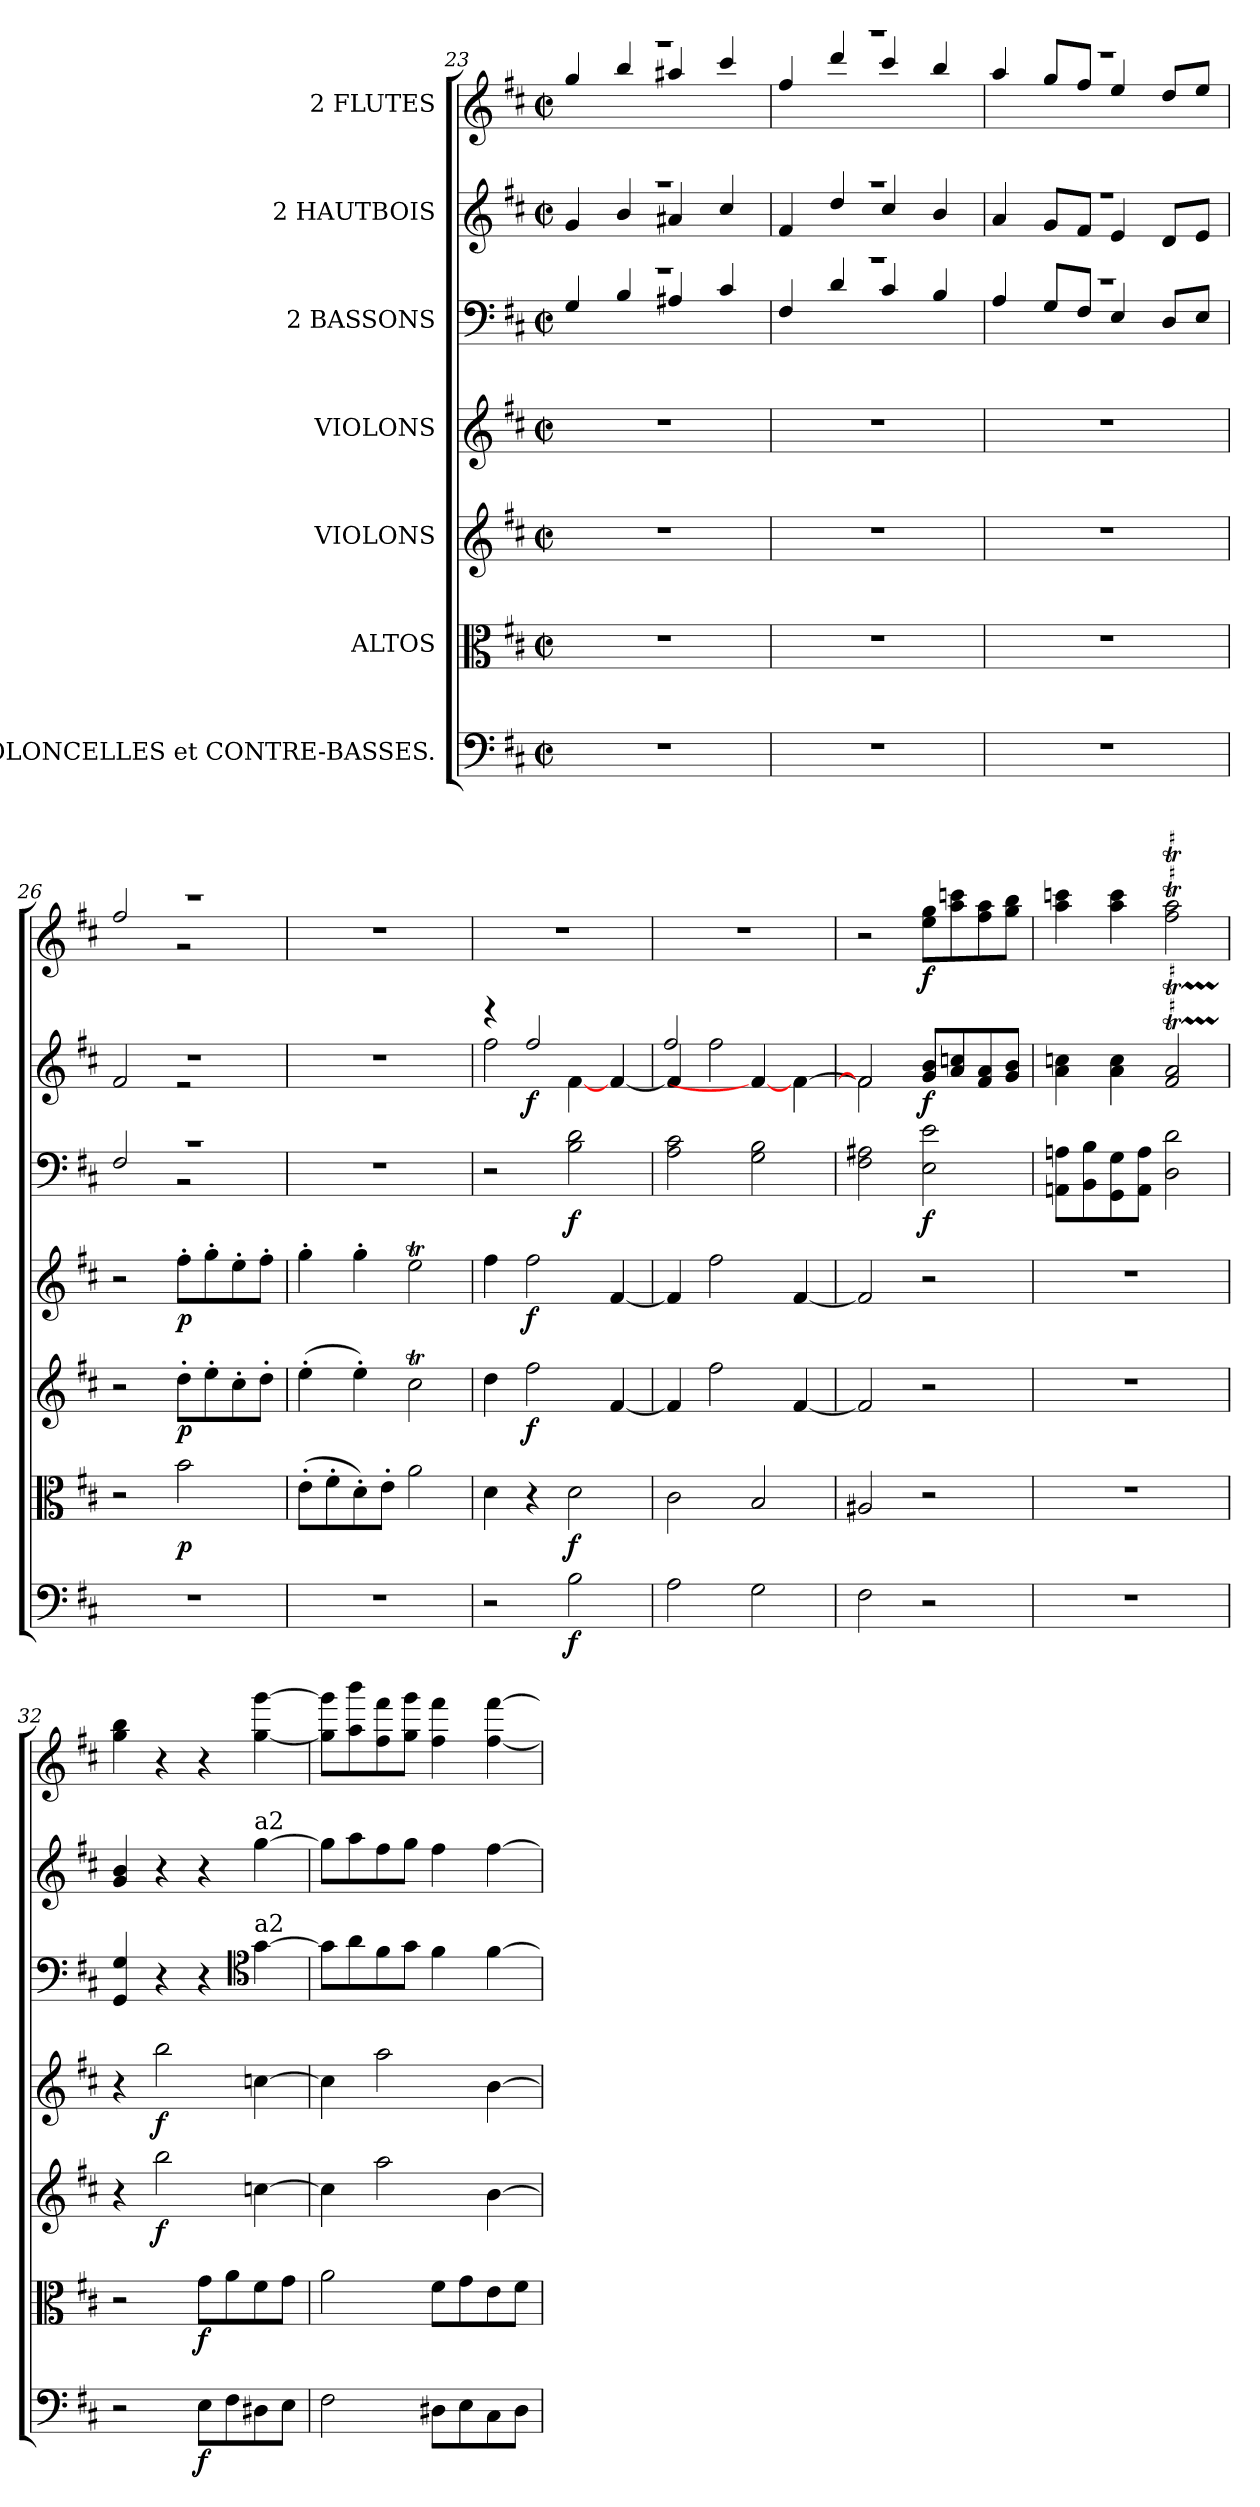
**kern	**dynam	**kern	**dynam	**kern	**dynam	**kern	**dynam	**kern	**dynam	**kern	**dynam	**kern	**dynam
*part7	*part7	*part6	*part6	*part5	*part5	*part4	*part4	*part3	*part3	*part2	*part2	*part1	*part1
*staff7	*staff7	*staff6	*staff6	*staff5	*staff5	*staff4	*staff4	*staff3	*staff3	*staff2	*staff2	*staff1	*staff1
*I"VIOLONCELLES et CONTRE-BASSES.	*	*I"ALTOS	*	*I"VIOLONS	*	*I"VIOLONS	*	*I"2 BASSONS	*	*I"2 HAUTBOIS	*	*I"2 FLUTES	*
*clefF4	*	*clefC3	*	*clefG2	*	*clefG2	*	*clefF4	*	*clefG2	*	*clefG2	*
*k[f#c#]	*	*k[f#c#]	*	*k[f#c#]	*	*k[f#c#]	*	*k[f#c#]	*	*k[f#c#]	*	*k[f#c#]	*
*D:	*	*D:	*	*D:	*	*D:	*	*D:	*	*D:	*	*D:	*
*M2/2	*	*M2/2	*	*M2/2	*	*M2/2	*	*M2/2	*	*M2/2	*	*M2/2	*
*met(c|)	*	*met(c|)	*	*met(c|)	*	*met(c|)	*	*met(c|)	*	*met(c|)	*	*met(c|)	*
=23	=23	=23	=23	=23	=23	=23	=23	=23	=23	=23	=23	=23	=23
*	*	*	*	*	*	*	*	*^	*	*^	*	*^	*
1r	.	1r	.	1r	.	1r	.	1r	4G/	.	1r	4g/	.	1r	4gg/	.
.	.	.	.	.	.	.	.	.	4B/	.	.	4b/	.	.	4bb/	.
.	.	.	.	.	.	.	.	.	4A#X/	.	.	4a#X/	.	.	4aa#X/	.
.	.	.	.	.	.	.	.	.	4c#/	.	.	4cc#/	.	.	4ccc#/	.
=24	=24	=24	=24	=24	=24	=24	=24	=24	=24	=24	=24	=24	=24	=24	=24	=24
1r	.	1r	.	1r	.	1r	.	1r	4F#/	.	1r	4f#/	.	1r	4ff#/	.
.	.	.	.	.	.	.	.	.	4d/	.	.	4dd/	.	.	4ddd/	.
.	.	.	.	.	.	.	.	.	4c#/	.	.	4cc#/	.	.	4ccc#/	.
.	.	.	.	.	.	.	.	.	4B/	.	.	4b/	.	.	4bb/	.
=25	=25	=25	=25	=25	=25	=25	=25	=25	=25	=25	=25	=25	=25	=25	=25	=25
1r	.	1r	.	1r	.	1r	.	1r	4A/	.	1r	4a/	.	1r	4aa/	.
.	.	.	.	.	.	.	.	.	8G/L	.	.	8g/L	.	.	8gg/L	.
.	.	.	.	.	.	.	.	.	8F#/J	.	.	8f#/J	.	.	8ff#/J	.
.	.	.	.	.	.	.	.	.	4E/	.	.	4e/	.	.	4ee/	.
.	.	.	.	.	.	.	.	.	8D/L	.	.	8d/L	.	.	8dd/L	.
.	.	.	.	.	.	.	.	.	8E/J	.	.	8e/J	.	.	8ee/J	.
=26	=26	=26	=26	=26	=26	=26	=26	=26	=26	=26	=26	=26	=26	=26	=26	=26
1r	.	2r	.	2r	.	2r	.	1r	2F#/	.	1r	2f#/	.	1r	2ff#/	.
.	.	2b\	p	8dd'\L	p	8ff#'\L	p	.	2r	.	.	2r	.	.	2r	.
.	.	.	.	8ee'\	.	8gg'\	.	.	.	.	.	.	.	.	.	.
.	.	.	.	8cc#'\	.	8ee'\	.	.	.	.	.	.	.	.	.	.
.	.	.	.	8dd'\J	.	8ff#'\J	.	.	.	.	.	.	.	.	.	.
*	*	*	*	*	*	*	*	*v	*v	*	*	*	*	*v	*v	*
*	*	*	*	*	*	*	*	*	*	*v	*v	*	*	*
=27	=27	=27	=27	=27	=27	=27	=27	=27	=27	=27	=27	=27	=27
1r	.	(8e'\L	.	(4ee'\	.	4gg'\	.	1r	.	1r	.	1r	.
.	.	8f#'\	.	.	.	.	.	.	.	.	.	.	.
.	.	8d'\)	.	4ee'\)	.	4gg'\	.	.	.	.	.	.	.
.	.	8e'\J	.	.	.	.	.	.	.	.	.	.	.
.	.	2a\	.	2cc#t\	.	2eeT\	.	.	.	.	.	.	.
!!LO:PB:g=z
=28	=28	=28	=28	=28	=28	=28	=28	=28	=28	=28	=28	=28	=28
*	*	*	*	*	*	*	*	*	*	*^	*	*	*
2r	.	4d\	.	4dd\	.	4ff#\	.	2r	.	4r	2ff#\	.	1r	.
.	.	4r	.	2ff#\	f	2ff#\	f	.	.	2ff#/	.	f	.	.
2B\	f	2d\	f	.	.	.	.	2B\ 2d\	f	.	[4f#\	.	.	.
.	.	.	.	[4f#/	.	[4f#/	.	.	.	[4f#/	4ryy	.	.	.
=29	=29	=29	=29	=29	=29	=29	=29	=29	=29	=29	=29	=29	=29	=29
2A\	.	2c#\	.	4f#/]	.	4f#/]	.	2A\ 2c#\	.	4f#/]	2ff#/	.	1r	.
.	.	.	.	2ff#\	.	2ff#\	.	.	.	2ff#\	.	.	.	.
2G\	.	2B/	.	.	.	.	.	2G\ 2B\	.	.	4f#/_	.	.	.
.	.	.	.	[4f#/	.	[4f#/	.	.	.	[4f#\	4ryy	.	.	.
=30	=30	=30	=30	=30	=30	=30	=30	=30	=30	=30	=30	=30	=30	=30
2F#\	.	2A#X/	.	2f#/]	.	2f#/]	.	2F#\ 2A#X\	.	2f#/]	2f#\]	.	2r	.
2r	.	2r	.	2r	.	2r	.	2E\ 2e\	f	8g/ 8b/L	2ryy	f	8ee\ 8gg\L	f
.	.	.	.	.	.	.	.	.	.	8a/ 8ccn/	.	.	8aa\ 8cccn\	.
.	.	.	.	.	.	.	.	.	.	8f#/ 8a/	.	.	8ff#\ 8aa\	.
.	.	.	.	.	.	.	.	.	.	8g/ 8b/J	.	.	8gg\ 8bb\J	.
*	*	*	*	*	*	*	*	*	*	*v	*v	*	*	*
=31	=31	=31	=31	=31	=31	=31	=31	=31	=31	=31	=31	=31	=31
1r	.	1r	.	1r	.	1r	.	8AAn\ 8An\L	.	4a\ 4ccn\	.	4aa\ 4cccn\	.
.	.	.	.	.	.	.	.	8BB\ 8B\	.	.	.	.	.
.	.	.	.	.	.	.	.	8GG\ 8G\	.	4a\ 4cc\	.	4aa\ 4ccc\	.
.	.	.	.	.	.	.	.	8AA\ 8A\J	.	.	.	.	.
.	.	.	.	.	.	.	.	2D\ 2d\	.	2f#TT/ 2aTT/	.	2ff#T\ 2aaT\	.
=32	=32	=32	=32	=32	=32	=32	=32	=32	=32	=32	=32	=32	=32
2r	.	2r	.	4r	.	4r	.	4GG/ 4G/	.	4g/ 4b/	.	4gg\ 4bb\	.
.	.	.	.	2bb\	f	2bb\	f	4r	.	4r	.	4r	.
8E\L	f	8g\L	f	.	.	.	.	4r	.	4r	.	4r	.
8F#\	.	8a\	.	.	.	.	.	.	.	.	.	.	.
*	*	*	*	*	*	*	*	*clefC4	*	*	*	*	*
!	!	!	!	!	!	!	!	!	!	!LO:TX:t=a2	!	!	!
!	!	!	!	!	!	!	!	!LO:TX:t=a2	!	!	!	!	!
8D#X\	.	8f#\	.	[4ccn\	.	[4ccn\	.	[4g\	.	[4gg\	.	[4gg\ [4ggg\	.
8E\J	.	8g\J	.	.	.	.	.	.	.	.	.	.	.
=33	=33	=33	=33	=33	=33	=33	=33	=33	=33	=33	=33	=33	=33
2F#\	.	2a\	.	4cc\]	.	4cc\]	.	8g\L]	.	8gg\L]	.	8gg]\ 8ggg]\L	.
.	.	.	.	.	.	.	.	8a\	.	8aa\	.	8aa\ 8bbb\	.
.	.	.	.	2aa\	.	2aa\	.	8f#\	.	8ff#\	.	8ff#\ 8fff#\	.
.	.	.	.	.	.	.	.	8g\J	.	8gg\J	.	8gg\ 8ggg\J	.
8D#X\L	.	8f#\L	.	.	.	.	.	4f#\	.	4ff#\	.	4ff#\ 4fff#\	.
8E\	.	8g\	.	.	.	.	.	.	.	.	.	.	.
8C#\	.	8e\	.	[4b\	.	[4b\	.	[4f#\	.	[4ff#\	.	[4ff#\ [4fff#\	.
8D#\J	.	8f#\J	.	.	.	.	.	.	.	.	.	.	.
=	=	=	=	=	=	=	=	=	=	=	=	=	=
*-	*-	*-	*-	*-	*-	*-	*-	*-	*-	*-	*-	*-	*-
